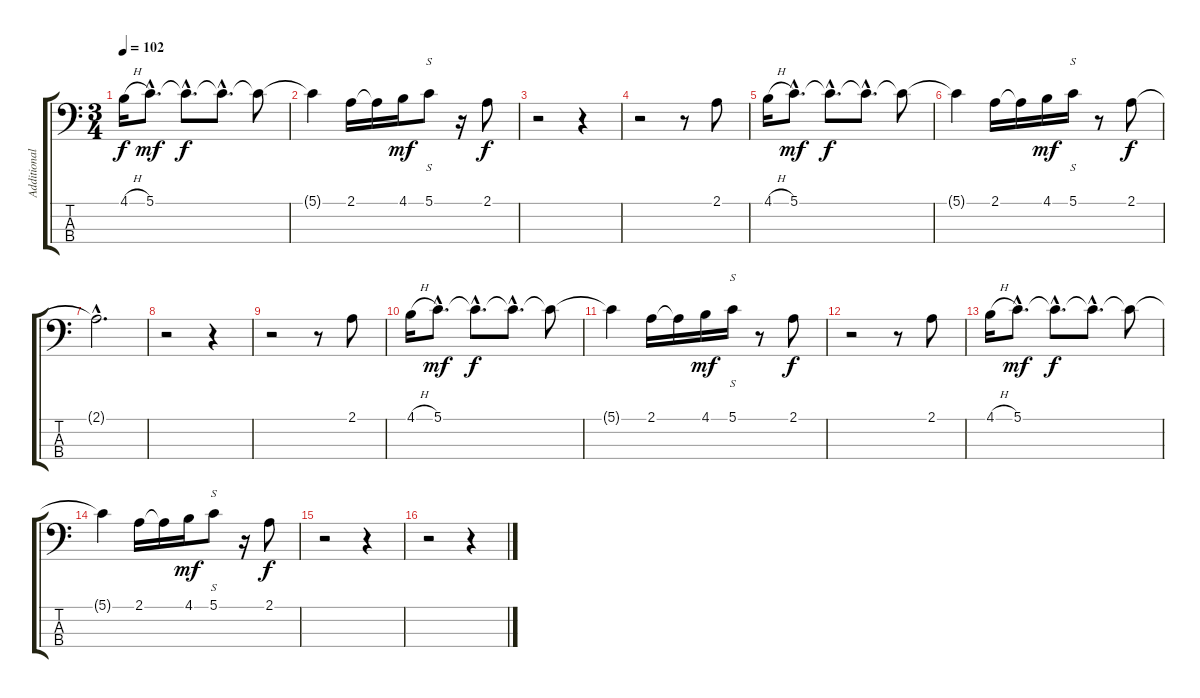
\track ("Additional Bass" "Additional") {instrument fretlessbass}
\staff {score tabs}
\tuning (G2 D2 A1 E1) {hide}
\ts (3 4)
\tempo 102
\clef f4
\ks c
4.1{h}.16{dy f} 5.1{hac}.8{d dy mf} 5.1{hac t}.8{d dy f} 5.1{hac t}.8{d} 5.1{t}.8 |
5.1{t}.4 2.1.16 2.1{t}.16 4.1.16{dy mf} 5.1.8{s} r.16 2.1.8{dy f} |
r.2 r.4 |
r.2 r.8 2.1.8 |
4.1{h}.16 5.1{hac}.8{d dy mf} 5.1{hac t}.8{d dy f} 5.1{hac t}.8{d} 5.1{t}.8 |
5.1{t}.4 2.1.16 2.1{t}.16 4.1.16{dy mf} 5.1.16{s} r.8 2.1.8{dy f} |
2.1{hac t}.2{d} |
r.2 r.4 |
r.2 r.8 2.1.8 |
4.1{h}.16 5.1{hac}.8{d dy mf} 5.1{hac t}.8{d dy f} 5.1{hac t}.8{d} 5.1{t}.8 |
5.1{t}.4 2.1.16 2.1{t}.16 4.1.16{dy mf} 5.1.16{s} r.8 2.1.8{dy f} |
r.2 r.8 2.1.8 |
4.1{h}.16 5.1{hac}.8{d dy mf} 5.1{hac t}.8{d dy f} 5.1{hac t}.8{d} 5.1{t}.8 |
5.1{t}.4 2.1.16 2.1{t}.16 4.1.16{dy mf} 5.1.8{s} r.16 2.1.8{dy f} |
r.2 r.4 |
r.2 r.4
